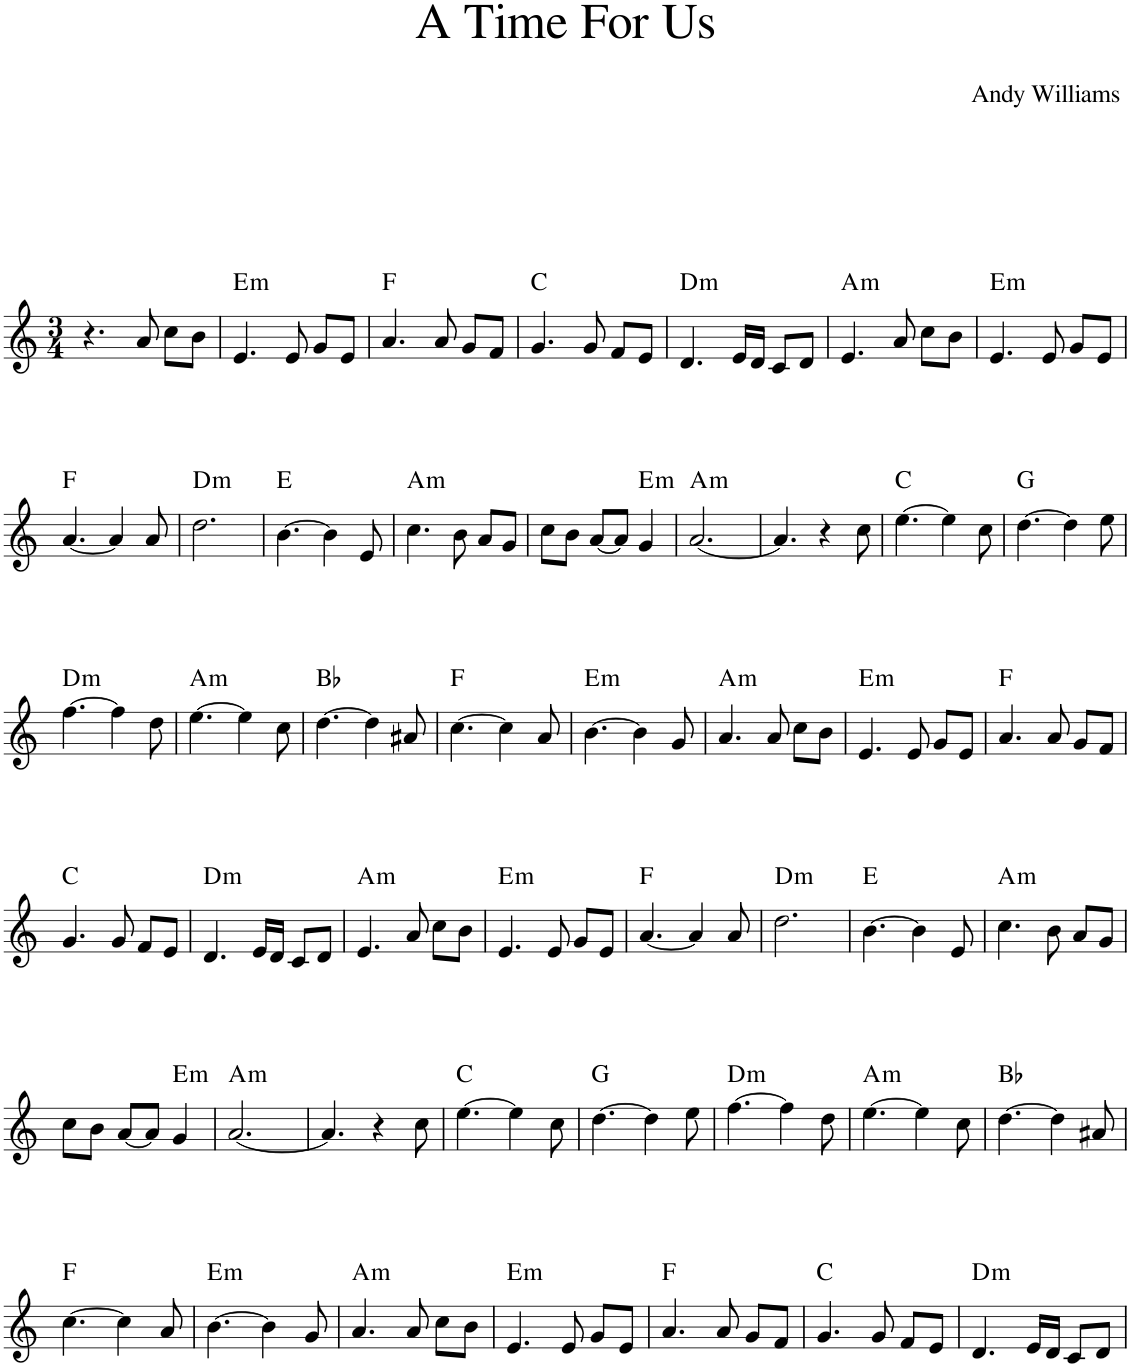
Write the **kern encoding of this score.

**kern	**harte
*part1	*part1
*staff1	*
*I"Piano	*
*I'Pno.	*
*clefG2	*
*k[]	*
*M3/4	*
=1	=1
4.r	.
8a/	.
8cc\L	.
8b\J	.
=2	=2
!	!LO:H:kt=m
4.e/	E:min
8e/	.
8g/L	.
8e/J	.
=3	=3
4.a/	F:maj
8a/	.
8g/L	.
8f/J	.
=4	=4
4.g/	C:maj
8g/	.
8f/L	.
8e/J	.
=5	=5
!	!LO:H:kt=m
4.d/	D:min
16e/LL	.
16d/JJ	.
8c/L	.
8d/J	.
=6	=6
!	!LO:H:kt=m
4.e/	A:min
8a/	.
8cc\L	.
8b\J	.
=7	=7
!	!LO:H:kt=m
4.e/	E:min
8e/	.
8g/L	.
8e/J	.
!!LO:LB:g=z
=8	=8
[4.a/	F:maj
4a/]	.
8a/	.
=9	=9
!	!LO:H:kt=m
2.dd\	D:min
=10	=10
[4.b\	E:maj
4b\]	.
8e/	.
=11	=11
!	!LO:H:kt=m
4.cc\	A:min
8b\	.
8a/L	.
8g/J	.
=12	=12
8cc\L	.
8b\J	.
[8a/L	.
8a/J]	.
!	!LO:H:kt=m
4g/	E:min
=13	=13
!	!LO:H:kt=m
[2.a/	A:min
=14	=14
4.a/]	.
4r	.
8cc\	.
=15	=15
[4.ee\	C:maj
4ee\]	.
8cc\	.
=16	=16
[4.dd\	G:maj
4dd\]	.
8ee\	.
!!LO:LB:g=z
=17	=17
!	!LO:H:kt=m
[4.ff\	D:min
4ff\]	.
8dd\	.
=18	=18
!	!LO:H:kt=m
[4.ee\	A:min
4ee\]	.
8cc\	.
=19	=19
[4.dd\	Bb:maj
4dd\]	.
8a#X/	.
=20	=20
[4.cc\	F:maj
4cc\]	.
8a/	.
=21	=21
!	!LO:H:kt=m
[4.b\	E:min
4b\]	.
8g/	.
=22	=22
!	!LO:H:kt=m
4.a/	A:min
8a/	.
8cc\L	.
8b\J	.
=23	=23
!	!LO:H:kt=m
4.e/	E:min
8e/	.
8g/L	.
8e/J	.
=24	=24
4.a/	F:maj
8a/	.
8g/L	.
8f/J	.
!!LO:LB:g=z
=25	=25
4.g/	C:maj
8g/	.
8f/L	.
8e/J	.
=26	=26
!	!LO:H:kt=m
4.d/	D:min
16e/LL	.
16d/JJ	.
8c/L	.
8d/J	.
=27	=27
!	!LO:H:kt=m
4.e/	A:min
8a/	.
8cc\L	.
8b\J	.
=28	=28
!	!LO:H:kt=m
4.e/	E:min
8e/	.
8g/L	.
8e/J	.
=29	=29
[4.a/	F:maj
4a/]	.
8a/	.
=30	=30
!	!LO:H:kt=m
2.dd\	D:min
=31	=31
[4.b\	E:maj
4b\]	.
8e/	.
=32	=32
!	!LO:H:kt=m
4.cc\	A:min
8b\	.
8a/L	.
8g/J	.
!!LO:LB:g=z
=33	=33
8cc\L	.
8b\J	.
[8a/L	.
8a/J]	.
!	!LO:H:kt=m
4g/	E:min
=34	=34
!	!LO:H:kt=m
[2.a/	A:min
=35	=35
4.a/]	.
4r	.
8cc\	.
=36	=36
[4.ee\	C:maj
4ee\]	.
8cc\	.
=37	=37
[4.dd\	G:maj
4dd\]	.
8ee\	.
=38	=38
!	!LO:H:kt=m
[4.ff\	D:min
4ff\]	.
8dd\	.
=39	=39
!	!LO:H:kt=m
[4.ee\	A:min
4ee\]	.
8cc\	.
=40	=40
[4.dd\	Bb:maj
4dd\]	.
8a#X/	.
!!LO:LB:g=z
=41	=41
[4.cc\	F:maj
4cc\]	.
8a/	.
=42	=42
!	!LO:H:kt=m
[4.b\	E:min
4b\]	.
8g/	.
=43	=43
!	!LO:H:kt=m
4.a/	A:min
8a/	.
8cc\L	.
8b\J	.
=44	=44
!	!LO:H:kt=m
4.e/	E:min
8e/	.
8g/L	.
8e/J	.
=45	=45
4.a/	F:maj
8a/	.
8g/L	.
8f/J	.
=46	=46
4.g/	C:maj
8g/	.
8f/L	.
8e/J	.
=47	=47
!	!LO:H:kt=m
4.d/	D:min
16e/LL	.
16d/JJ	.
8c/L	.
8d/J	.
=	=
*-	*-
